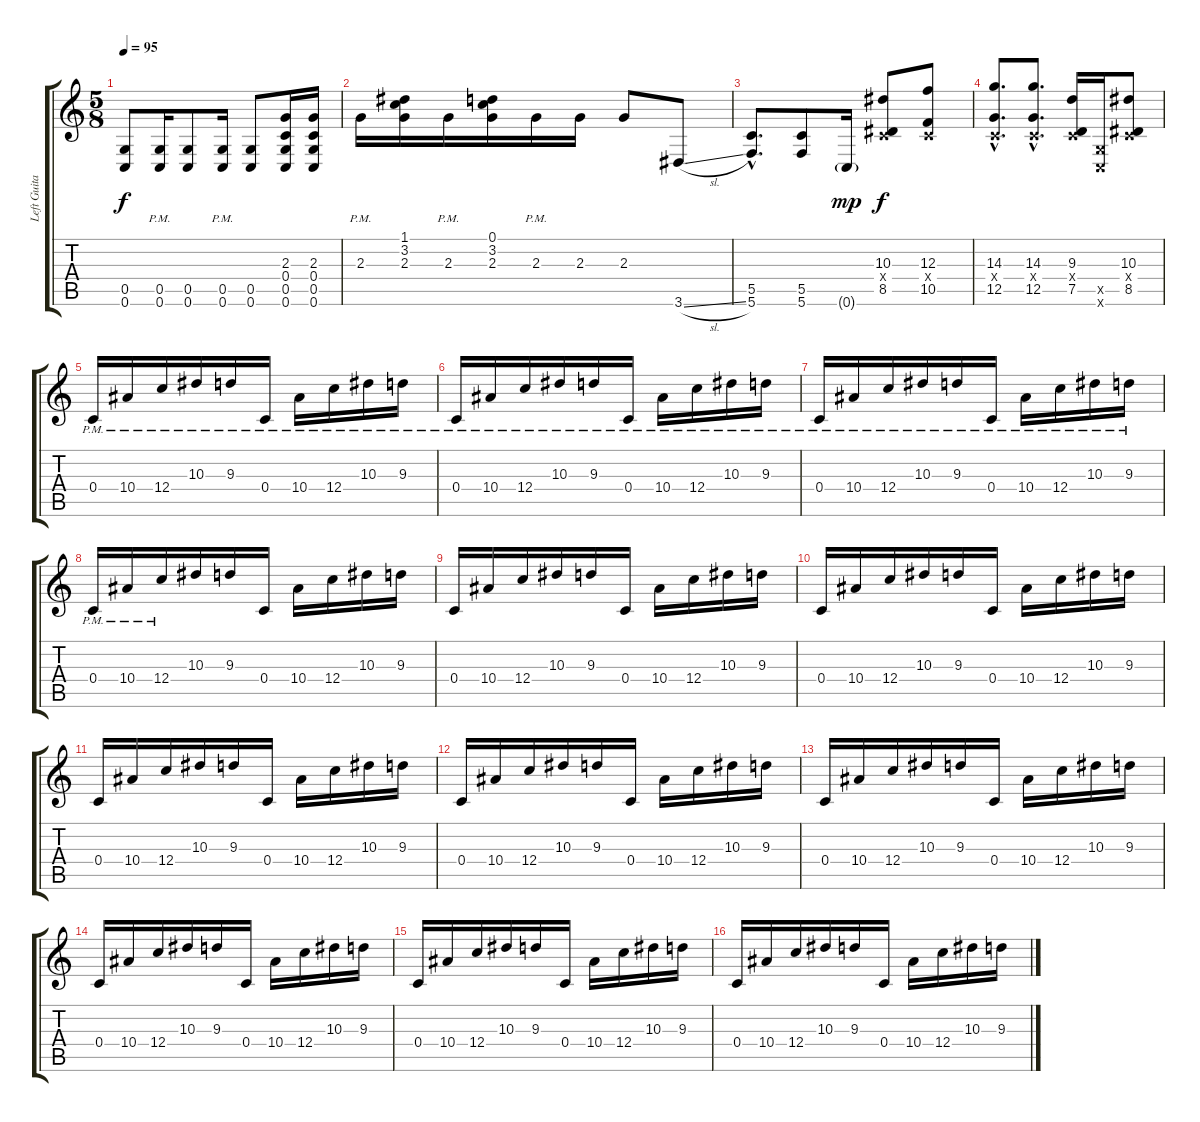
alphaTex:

\track ("Left Guitar" "Left Guita") {instrument distortionguitar}
\staff {score tabs}
\tuning (D4 A3 F3 C3 G2 C2) {hide}
\ts (5 8)
\tempo 95
\clef g2
\ks c
(0.5 0.6).8{dy f} (0.5{pm} 0.6{pm}).16 (0.5 0.6).8 (0.5{pm} 0.6{pm}).16 (0.5 0.6).8 (2.3 0.4 0.5 0.6).16 (2.3 0.4 0.5 0.6).16 |
2.3{pm}.16 (1.1 3.2 2.3).16 2.3{pm}.16 (0.1 3.2 2.3).16 2.3{pm}.16 2.3.16 2.3.8 3.6{sl}.8 |
(5.5{hac} 5.6{hac}).8{d} (5.5 5.6).8 0.6{g}.16{dy mp} (10.3 0.4{x} 8.5).8{dy f} (12.3 0.4{x} 10.5).8 |
(14.3{hac} 0.4{hac x} 12.5{hac}).8{d} (14.3{hac} 0.4{hac x} 12.5{hac}).8{d} (9.3 0.4{x} 7.5).16 (0.5{x} 0.6{x}).16 (10.3 0.4{x} 8.5).8 |
0.4{pm}.16 10.4{pm}.16 12.4{pm}.16 10.3{pm}.16 9.3{pm}.16 0.4{pm}.16 10.4{pm}.16 12.4{pm}.16 10.3{pm}.16 9.3{pm}.16 |
0.4{pm}.16 10.4{pm}.16 12.4{pm}.16 10.3{pm}.16 9.3{pm}.16 0.4{pm}.16 10.4{pm}.16 12.4{pm}.16 10.3{pm}.16 9.3{pm}.16 |
0.4{pm}.16 10.4{pm}.16 12.4{pm}.16 10.3{pm}.16 9.3{pm}.16 0.4{pm}.16 10.4{pm}.16 12.4{pm}.16 10.3{pm}.16 9.3{pm}.16 |
0.4{pm}.16 10.4{pm}.16 12.4{pm}.16 10.3.16 9.3.16 0.4.16 10.4.16 12.4.16 10.3.16 9.3.16 |
0.4.16 10.4.16 12.4.16 10.3.16 9.3.16 0.4.16 10.4.16 12.4.16 10.3.16 9.3.16 |
0.4.16 10.4.16 12.4.16 10.3.16 9.3.16 0.4.16 10.4.16 12.4.16 10.3.16 9.3.16 |
0.4.16 10.4.16 12.4.16 10.3.16 9.3.16 0.4.16 10.4.16 12.4.16 10.3.16 9.3.16 |
0.4.16 10.4.16 12.4.16 10.3.16 9.3.16 0.4.16 10.4.16 12.4.16 10.3.16 9.3.16 |
0.4.16 10.4.16 12.4.16 10.3.16 9.3.16 0.4.16 10.4.16 12.4.16 10.3.16 9.3.16 |
0.4.16 10.4.16 12.4.16 10.3.16 9.3.16 0.4.16 10.4.16 12.4.16 10.3.16 9.3.16 |
0.4.16 10.4.16 12.4.16 10.3.16 9.3.16 0.4.16 10.4.16 12.4.16 10.3.16 9.3.16 |
0.4.16 10.4.16 12.4.16 10.3.16 9.3.16 0.4.16 10.4.16 12.4.16 10.3.16 9.3.16
